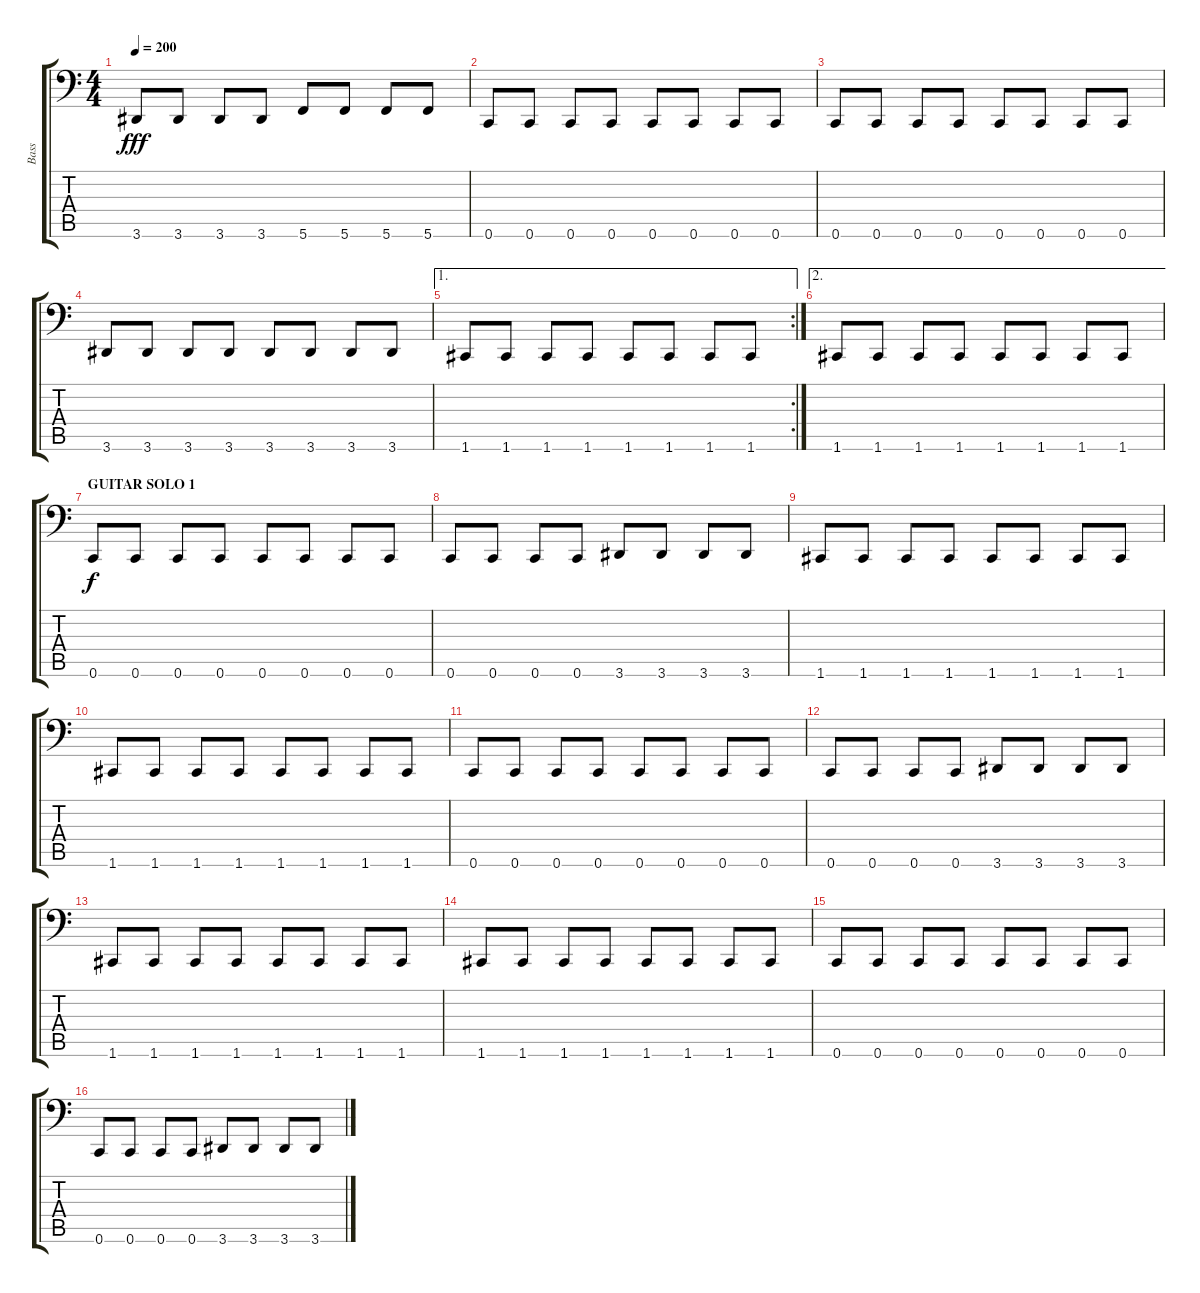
\track ("Bass" "Bass") {instrument electricbassfinger}
\staff {score tabs}
\tuning (D3 A2 F2 C2 G1 C1) {hide}
\ts (4 4)
\tempo 200
\clef f4
\ks c
3.6.8{dy fff} 3.6.8 3.6.8 3.6.8 5.6.8 5.6.8 5.6.8 5.6.8 |
0.6.8 0.6.8 0.6.8 0.6.8 0.6.8 0.6.8 0.6.8 0.6.8 |
0.6.8 0.6.8 0.6.8 0.6.8 0.6.8 0.6.8 0.6.8 0.6.8 |
3.6.8 3.6.8 3.6.8 3.6.8 3.6.8 3.6.8 3.6.8 3.6.8 |
\ae 1
\rc 2
1.6.8 1.6.8 1.6.8 1.6.8 1.6.8 1.6.8 1.6.8 1.6.8 |
\ae 2
1.6.8 1.6.8 1.6.8 1.6.8 1.6.8 1.6.8 1.6.8 1.6.8 |
\section ("" "GUITAR SOLO 1")
0.6.8{dy f} 0.6.8 0.6.8 0.6.8 0.6.8 0.6.8 0.6.8 0.6.8 |
0.6.8 0.6.8 0.6.8 0.6.8 3.6.8 3.6.8 3.6.8 3.6.8 |
1.6.8 1.6.8 1.6.8 1.6.8 1.6.8 1.6.8 1.6.8 1.6.8 |
1.6.8 1.6.8 1.6.8 1.6.8 1.6.8 1.6.8 1.6.8 1.6.8 |
0.6.8 0.6.8 0.6.8 0.6.8 0.6.8 0.6.8 0.6.8 0.6.8 |
0.6.8 0.6.8 0.6.8 0.6.8 3.6.8 3.6.8 3.6.8 3.6.8 |
1.6.8 1.6.8 1.6.8 1.6.8 1.6.8 1.6.8 1.6.8 1.6.8 |
1.6.8 1.6.8 1.6.8 1.6.8 1.6.8 1.6.8 1.6.8 1.6.8 |
0.6.8 0.6.8 0.6.8 0.6.8 0.6.8 0.6.8 0.6.8 0.6.8 |
0.6.8 0.6.8 0.6.8 0.6.8 3.6.8 3.6.8 3.6.8 3.6.8
